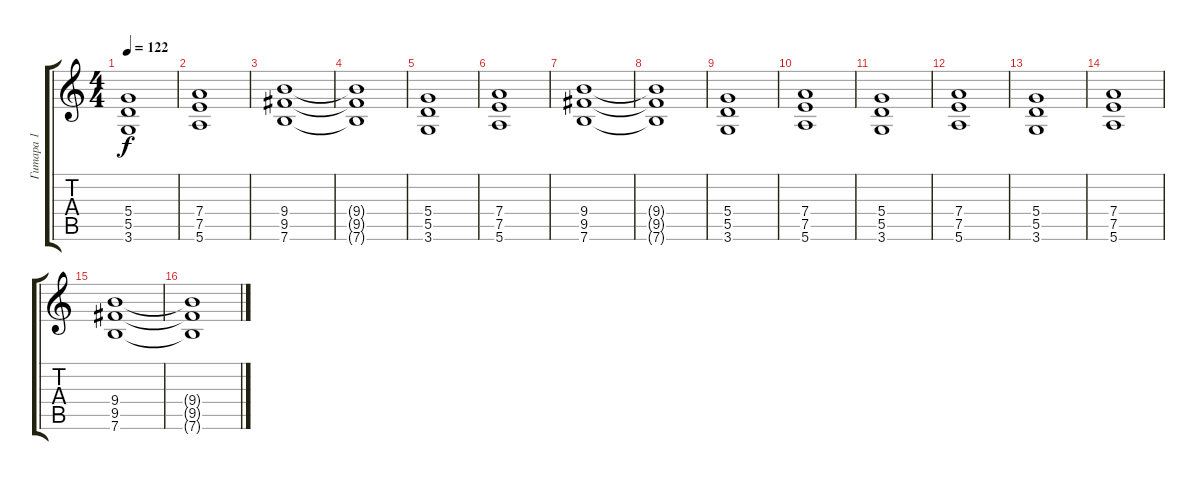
\track ("Гитара 1" "Гитара 1") {instrument overdrivenguitar}
\staff {score tabs}
\tuning (E4 B3 G3 D3 A2 E2) {hide}
\ts (4 4)
\tempo 122
\clef g2
\ks c
(5.4 5.5 3.6).1{dy f} |
(7.4 7.5 5.6).1 |
(9.4 9.5 7.6).1 |
(9.4{t} 9.5{t} 7.6{t}).1 |
(5.4 5.5 3.6).1 |
(7.4 7.5 5.6).1 |
(9.4 9.5 7.6).1 |
(9.4{t} 9.5{t} 7.6{t}).1 |
(5.4 5.5 3.6).1 |
(7.4 7.5 5.6).1 |
(5.4 5.5 3.6).1 |
(7.4 7.5 5.6).1 |
(5.4 5.5 3.6).1 |
(7.4 7.5 5.6).1 |
(9.4 9.5 7.6).1 |
(9.4{t} 9.5{t} 7.6{t}).1
